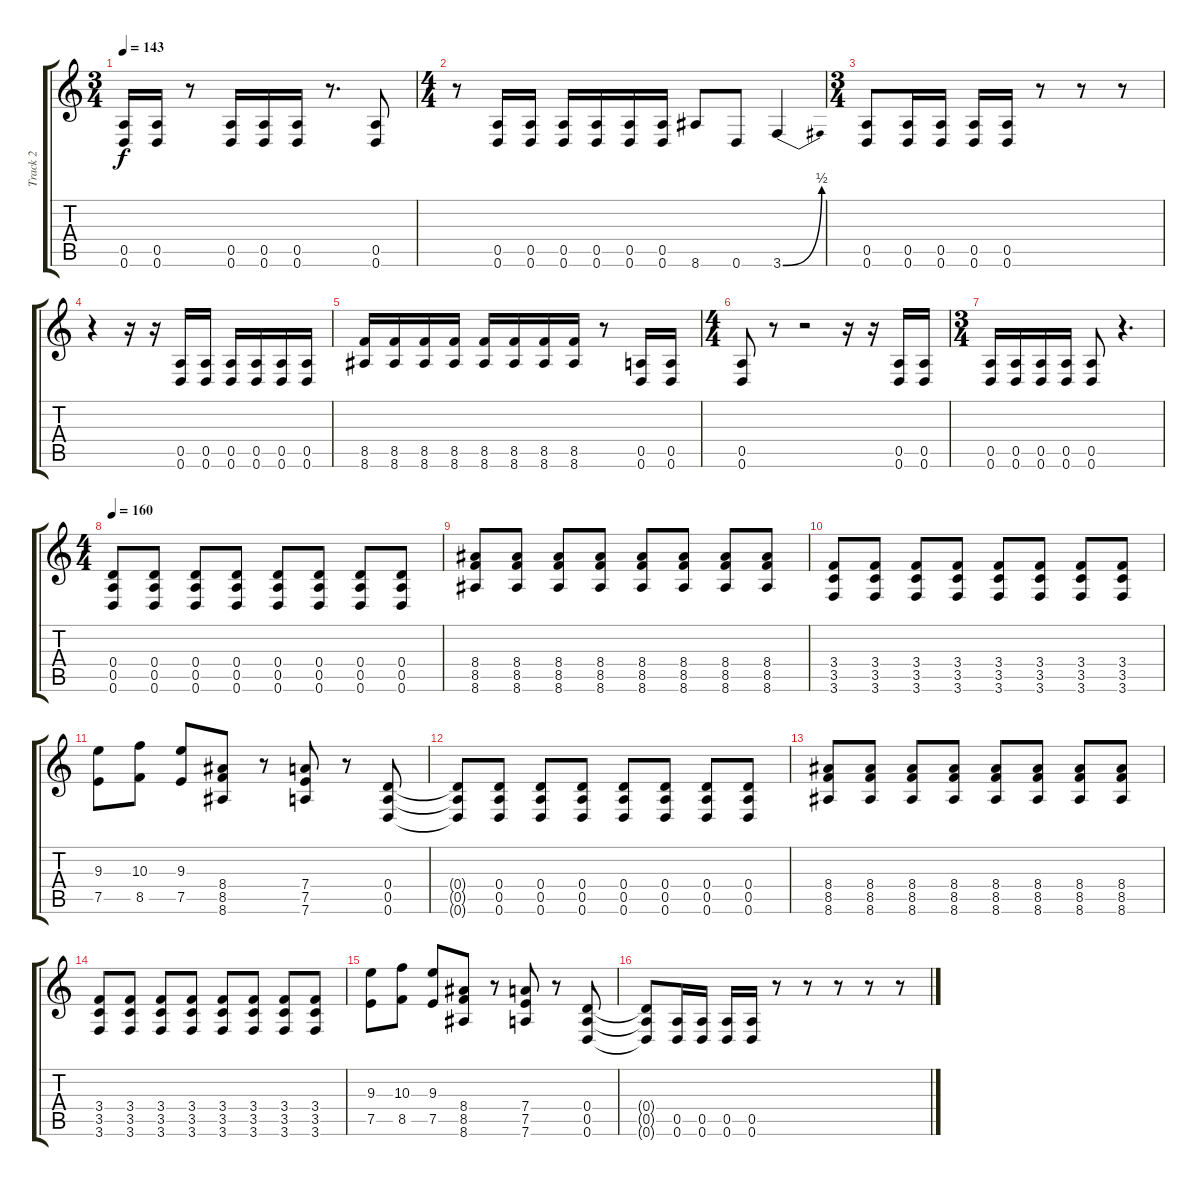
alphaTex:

\track ("Track 2" "Track 2") {instrument distortionguitar}
\staff {score tabs}
\tuning (E4 B3 G3 D3 A2 D2) {hide}
\ts (3 4)
\tempo 143
\clef g2
\ks c
(0.5 0.6).16{dy f} (0.5 0.6).16 r.8 (0.5 0.6).16 (0.5 0.6).16 (0.5 0.6).16 r.8{d} (0.5 0.6).8 |
\ts (4 4)
r.8 (0.5 0.6).16 (0.5 0.6).16 (0.5 0.6).16 (0.5 0.6).16 (0.5 0.6).16 (0.5 0.6).16 8.6.8 0.6.8 3.6{be (bend 0 0 60 2)}.4 |
\ts (3 4)
(0.5 0.6).8 (0.5 0.6).16 (0.5 0.6).16 (0.5 0.6).16 (0.5 0.6).16 r.8 r.8 r.8 |
r.4 r.16 r.16 (0.5 0.6).16 (0.5 0.6).16 (0.5 0.6).16 (0.5 0.6).16 (0.5 0.6).16 (0.5 0.6).16 |
(8.5 8.6).16 (8.5 8.6).16 (8.5 8.6).16 (8.5 8.6).16 (8.5 8.6).16 (8.5 8.6).16 (8.5 8.6).16 (8.5 8.6).16 r.8 (0.5 0.6).16 (0.5 0.6).16 |
\ts (4 4)
(0.5 0.6).8 r.8 r.2 r.16 r.16 (0.5 0.6).16 (0.5 0.6).16 |
\ts (3 4)
(0.5 0.6).16 (0.5 0.6).16 (0.5 0.6).16 (0.5 0.6).16 (0.5 0.6).8 r.4{d} |
\ts (4 4)
\tempo 160
(0.4 0.5 0.6).8 (0.4 0.5 0.6).8 (0.4 0.5 0.6).8 (0.4 0.5 0.6).8 (0.4 0.5 0.6).8 (0.4 0.5 0.6).8 (0.4 0.5 0.6).8 (0.4 0.5 0.6).8 |
(8.4 8.5 8.6).8 (8.4 8.5 8.6).8 (8.4 8.5 8.6).8 (8.4 8.5 8.6).8 (8.4 8.5 8.6).8 (8.4 8.5 8.6).8 (8.4 8.5 8.6).8 (8.4 8.5 8.6).8 |
(3.4 3.5 3.6).8 (3.4 3.5 3.6).8 (3.4 3.5 3.6).8 (3.4 3.5 3.6).8 (3.4 3.5 3.6).8 (3.4 3.5 3.6).8 (3.4 3.5 3.6).8 (3.4 3.5 3.6).8 |
(9.3 7.5).8 (10.3 8.5).8 (9.3 7.5).8 (8.4 8.5 8.6).8 r.8 (7.4 7.5 7.6).8 r.8 (0.4 0.5 0.6).8 |
(0.4{t} 0.5{t} 0.6{t}).8 (0.4 0.5 0.6).8 (0.4 0.5 0.6).8 (0.4 0.5 0.6).8 (0.4 0.5 0.6).8 (0.4 0.5 0.6).8 (0.4 0.5 0.6).8 (0.4 0.5 0.6).8 |
(8.4 8.5 8.6).8 (8.4 8.5 8.6).8 (8.4 8.5 8.6).8 (8.4 8.5 8.6).8 (8.4 8.5 8.6).8 (8.4 8.5 8.6).8 (8.4 8.5 8.6).8 (8.4 8.5 8.6).8 |
(3.4 3.5 3.6).8 (3.4 3.5 3.6).8 (3.4 3.5 3.6).8 (3.4 3.5 3.6).8 (3.4 3.5 3.6).8 (3.4 3.5 3.6).8 (3.4 3.5 3.6).8 (3.4 3.5 3.6).8 |
(9.3 7.5).8 (10.3 8.5).8 (9.3 7.5).8 (8.4 8.5 8.6).8 r.8 (7.4 7.5 7.6).8 r.8 (0.4 0.5 0.6).8 |
(0.4{t} 0.5{t} 0.6{t}).8 (0.5 0.6).16 (0.5 0.6).16 (0.5 0.6).16 (0.5 0.6).16 r.8 r.8 r.8 r.8 r.8
